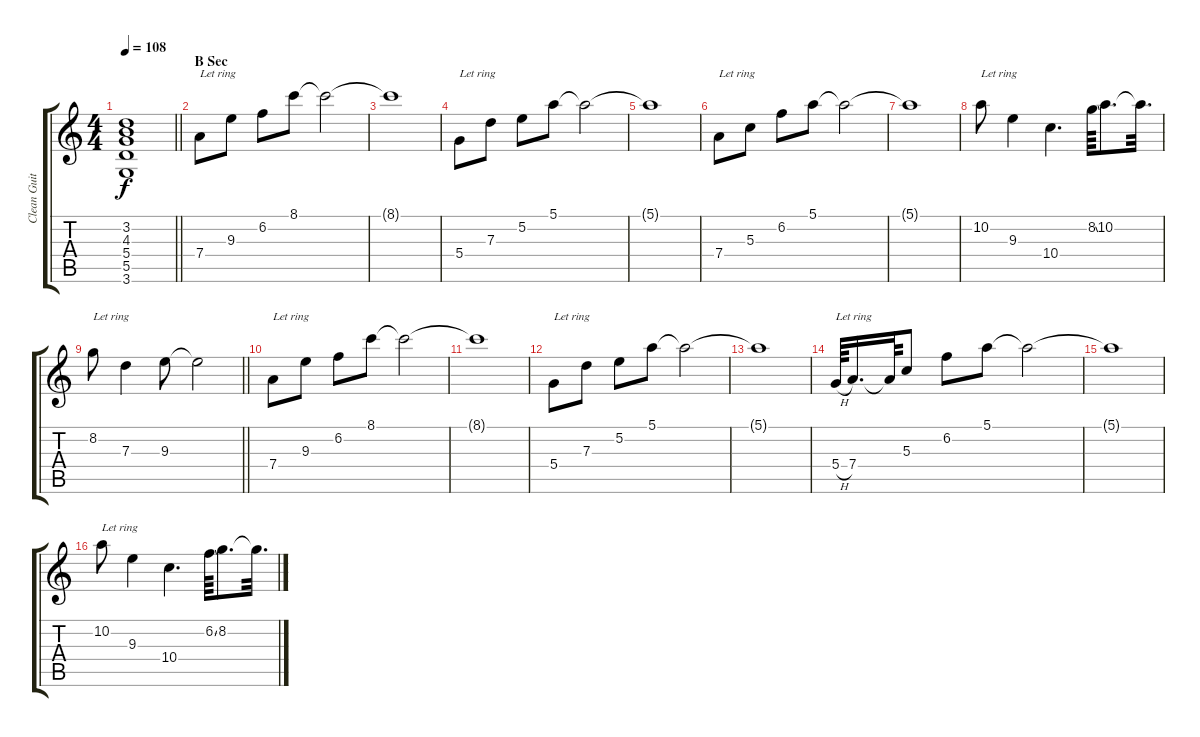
\track ("Clean Guitar" "Clean Guit") {instrument electricguitarclean}
\staff {score tabs}
\tuning (E4 B3 G3 D3 A2 E2) {hide}
\ts (4 4)
\tempo 108
\clef g2
\barLineRight lightlight
\ks c
(3.2{t} 4.3{t} 5.4{t} 5.5{t} 3.6{t}).1{dy f} |
\section ("" "B Sec")
7.4.8{txt "Let ring "} 9.3.8 6.2.8 8.1.8 8.1{t}.2 |
8.1{t}.1 |
5.4.8{txt "Let ring"} 7.3.8 5.2.8 5.1.8 5.1{t}.2 |
5.1{t}.1 |
7.4.8{txt "Let ring"} 5.3.8 6.2.8 5.1.8 5.1{t}.2 |
5.1{t}.1 |
10.2.8{txt "Let ring "} 9.3.4 10.4.4{d} 8.2{ss}.64 10.2.8{d} 10.2{t}.32{d} |
\barLineRight lightlight
8.2.8{txt "Let ring "} 7.3.4 9.3.8 9.3{t}.2 |
7.4.8{txt "Let ring "} 9.3.8 6.2.8 8.1.8 8.1{t}.2 |
8.1{t}.1 |
5.4.8{txt "Let ring"} 7.3.8 5.2.8 5.1.8 5.1{t}.2 |
5.1{t}.1 |
5.4{h}.64{txt "Let ring"} 7.4.16{d} 7.4{t}.64 5.3.8 6.2.8 5.1.8 5.1{t}.2 |
5.1{t}.1 |
10.2.8{txt "Let ring "} 9.3.4 10.4.4{d} 6.2{ss}.64 8.2.8{d} 8.2{t}.32{d}
